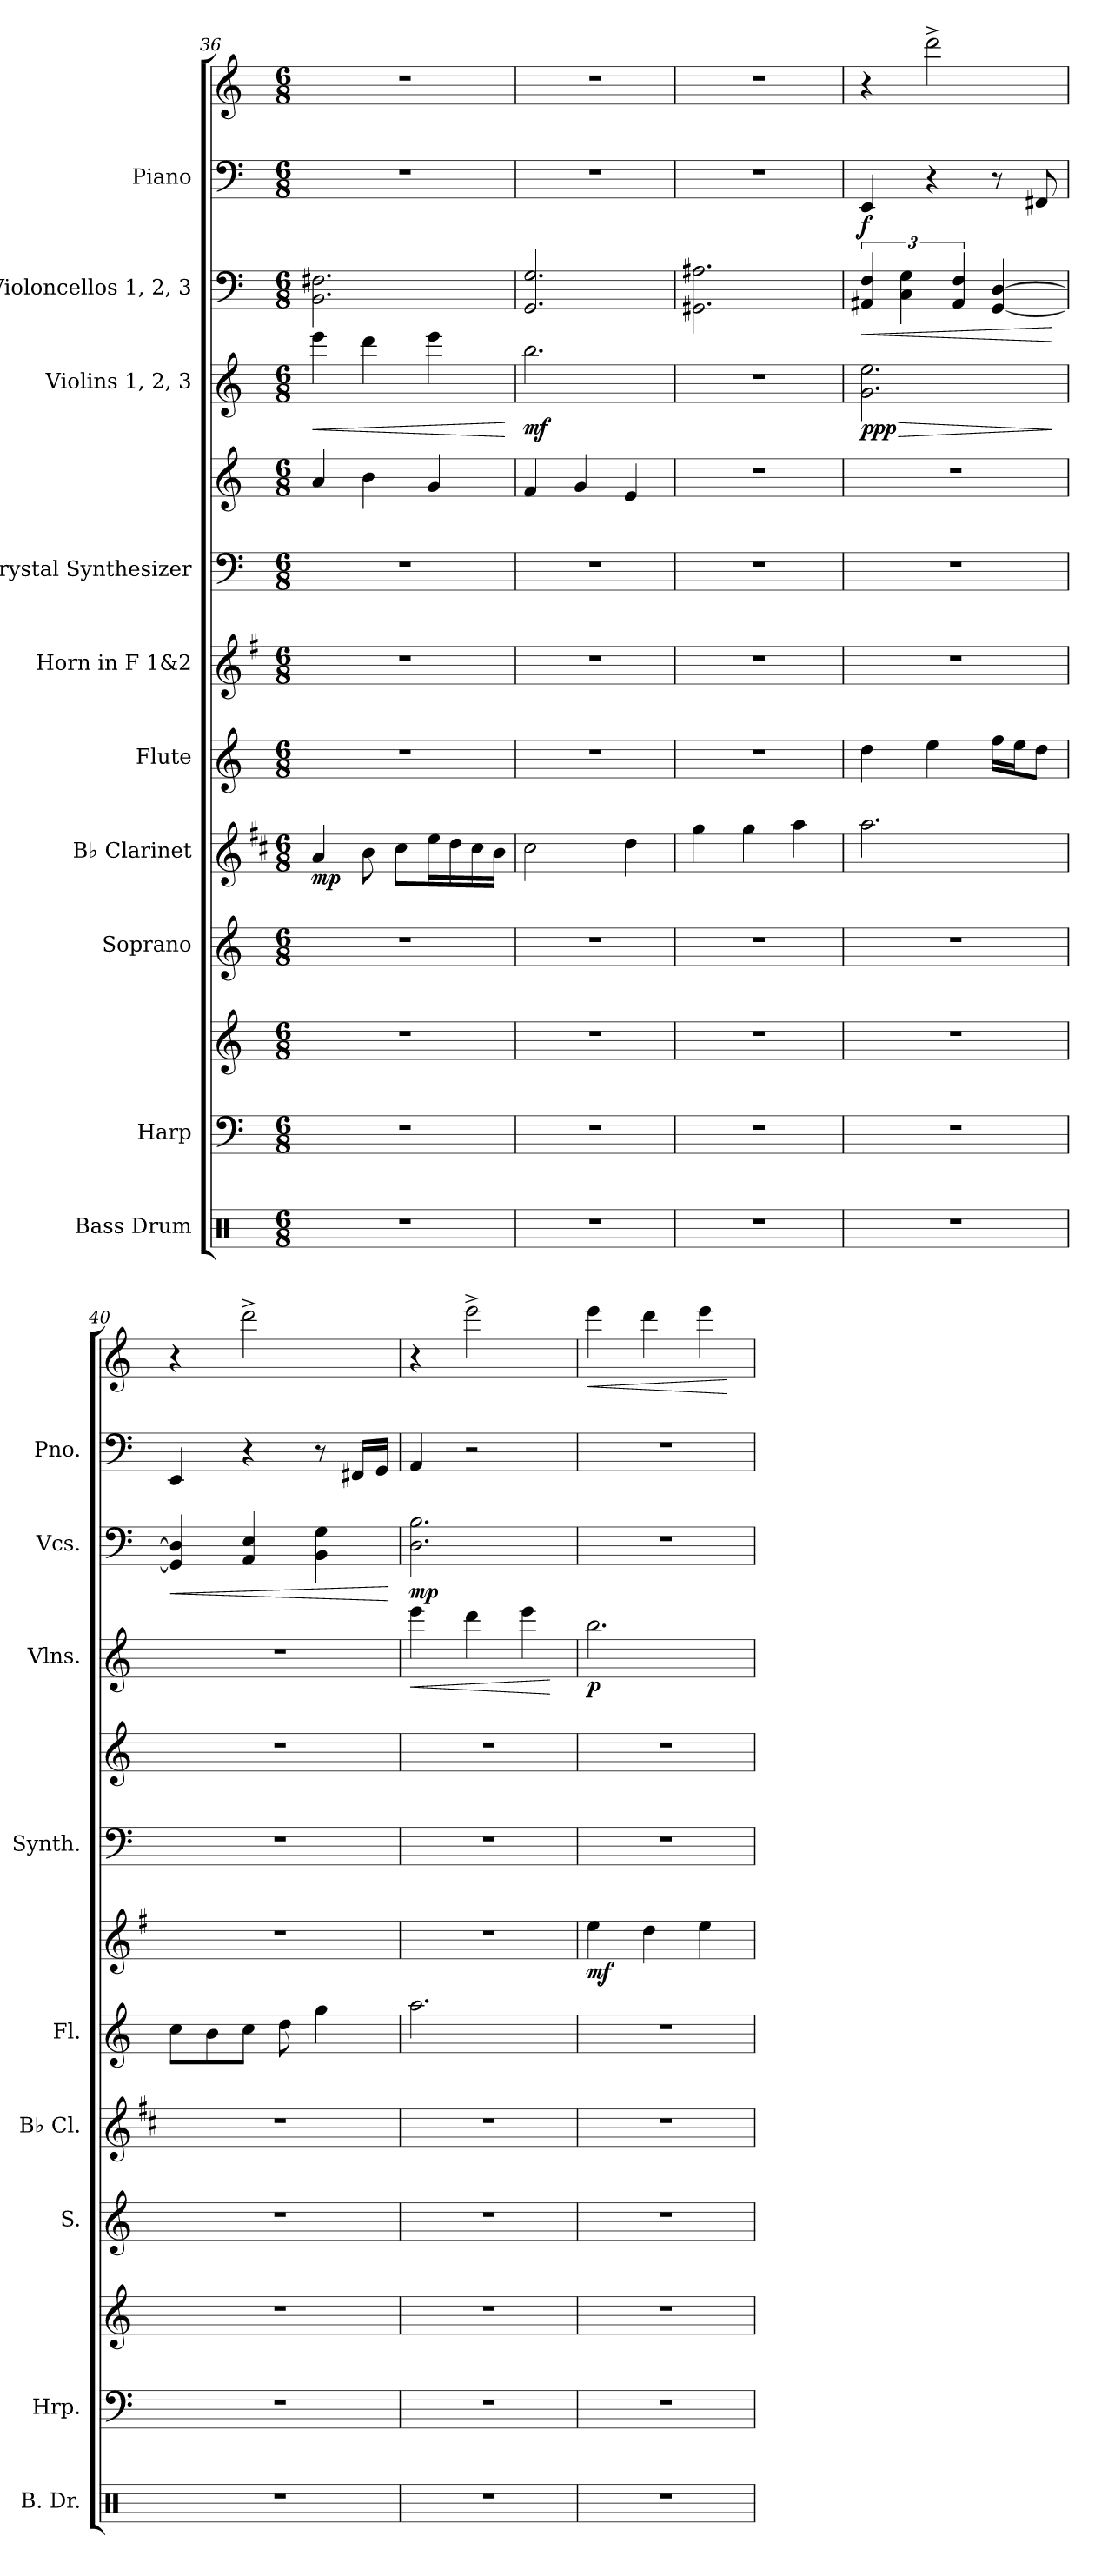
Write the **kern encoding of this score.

**kern	**kern	**kern	**kern	**kern	**dynam	**kern	**kern	**dynam	**kern	**kern	**kern	**dynam	**kern	**dynam	**kern	**kern	**dynam
*part10	*part9	*part9	*part8	*part7	*part7	*part6	*part5	*part5	*part4	*part4	*part3	*part3	*part2	*part2	*part1	*part1	*part1
*staff13	*staff12	*staff11	*staff10	*staff9	*staff9	*staff8	*staff7	*staff7	*staff6	*staff5	*staff4	*staff4	*staff3	*staff3	*staff2	*staff1	*staff1/2
*I"Bass Drum	*I"Harp	*	*I"Soprano	*I"B♭ Clarinet	*	*I"Flute	*I"Horn in F 1&amp;2	*	*I"Crystal Synthesizer	*	*I"Violins 1, 2, 3	*	*I"Violoncellos 1, 2, 3	*	*I"Piano	*	*
*I'B. Dr.	*I'Hrp.	*	*I'S.	*I'B♭ Cl.	*	*I'Fl.	*	*	*I'Synth.	*	*I'Vlns.	*	*I'Vcs.	*	*I'Pno.	*	*
*clefX	*clefF4	*clefG2	*clefG2	*clefG2	*	*clefG2	*clefG2	*	*clefF4	*clefG2	*clefG2	*	*clefF4	*	*clefF4	*clefG2	*
*	*	*	*	*ITrd1c2	*	*	*ITrd4c7	*	*	*	*	*	*	*	*	*	*
*k[]	*k[]	*k[]	*k[]	*k[]	*	*k[]	*k[]	*	*k[]	*k[]	*k[]	*	*k[]	*	*k[]	*k[]	*
*M6/8	*M6/8	*M6/8	*M6/8	*M6/8	*	*M6/8	*M6/8	*	*M6/8	*M6/8	*M6/8	*	*M6/8	*	*M6/8	*M6/8	*
=36	=36	=36	=36	=36	=36	=36	=36	=36	=36	=36	=36	=36	=36	=36	=36	=36	=36
!	!	!	!	!	!LO:DY:b	!	!	!	!	!	!	!LO:HP:b	!	!	!	!	!
2.r	2.r	2.r	2.r	4g/	mp	2.r	2.r	.	2.r	4a/	4eee\	<	2.BB\ 2.F#X\	.	2.r	2.r	.
.	.	.	.	8a\	.	.	.	.	.	4b\	4ddd\	.	.	.	.	.	.
.	.	.	.	8b\L	.	.	.	.	.	.	.	.	.	.	.	.	.
.	.	.	.	16dd\L	.	.	.	.	.	4g/	4eee\	.	.	.	.	.	.
.	.	.	.	16cc\	.	.	.	.	.	.	.	.	.	.	.	.	.
.	.	.	.	16b\	.	.	.	.	.	.	.	.	.	.	.	.	.
.	.	.	.	16a\JJ	.	.	.	.	.	.	.	.	.	.	.	.	.
.	.	.	.	.	.	.	.	.	.	.	.	[	.	.	.	.	.
=37	=37	=37	=37	=37	=37	=37	=37	=37	=37	=37	=37	=37	=37	=37	=37	=37	=37
!	!	!	!	!	!	!	!	!	!	!	!	!LO:DY:b	!	!	!	!	!
2.r	2.r	2.r	2.r	2b\	.	2.r	2.r	.	2.r	4f/	2.bb\	mf	2.GG/ 2.G/	.	2.r	2.r	.
.	.	.	.	.	.	.	.	.	.	4g/	.	.	.	.	.	.	.
.	.	.	.	4cc\	.	.	.	.	.	4e/	.	.	.	.	.	.	.
=38	=38	=38	=38	=38	=38	=38	=38	=38	=38	=38	=38	=38	=38	=38	=38	=38	=38
2.r	2.r	2.r	2.r	4ff\	.	2.r	2.r	.	2.r	2.r	2.r	.	2.GG#X\ 2.A#X\	.	2.r	2.r	.
.	.	.	.	4ff\	.	.	.	.	.	.	.	.	.	.	.	.	.
.	.	.	.	4gg\	.	.	.	.	.	.	.	.	.	.	.	.	.
=39	=39	=39	=39	=39	=39	=39	=39	=39	=39	=39	=39	=39	=39	=39	=39	=39	=39
!	!	!	!	!	!	!	!	!	!	!	!	!LO:HP:b	!	!LO:HP:b	!	!	!
!	!	!	!	!	!	!	!	!	!	!	!	!LO:DY:n=1:b	!	!	!	!	!LO:DY:b=2
2.r	2.r	2.r	2.r	2.gg\	.	4dd\	2.r	.	2.r	2.r	2.g\ 2.ee\	> ppp	6AA#X/ 6F/	<	4EE/	4r	f
.	.	.	.	.	.	.	.	.	.	.	.	.	6C\ 6G\	.	.	.	.
.	.	.	.	.	.	4ee\	.	.	.	.	.	.	.	.	4r	2ddd^\	.
.	.	.	.	.	.	.	.	.	.	.	.	.	6AA#/ 6F/	.	.	.	.
.	.	.	.	.	.	16ff\LL	.	.	.	.	.	.	[4GG/ [4D/	.	8r	.	.
.	.	.	.	.	.	16ee\J	.	.	.	.	.	.	.	.	.	.	.
.	.	.	.	.	.	8dd\J	.	.	.	.	.	.	.	.	8FF#X/	.	.
.	.	.	.	.	.	.	.	.	.	.	.	]	.	[	.	.	.
=40	=40	=40	=40	=40	=40	=40	=40	=40	=40	=40	=40	=40	=40	=40	=40	=40	=40
!	!	!	!	!	!	!	!	!	!	!	!	!	!	!LO:HP:b	!	!	!
2.r	2.r	2.r	2.r	2.r	.	8cc\L	2.r	.	2.r	2.r	2.r	.	4GG/] 4D/]	<	4EE/	4r	.
.	.	.	.	.	.	8b\	.	.	.	.	.	.	.	.	.	.	.
.	.	.	.	.	.	8cc\J	.	.	.	.	.	.	4AA/ 4E/	.	4r	2ddd^\	.
.	.	.	.	.	.	8dd\	.	.	.	.	.	.	.	.	.	.	.
.	.	.	.	.	.	4gg\	.	.	.	.	.	.	4BB\ 4G\	.	8r	.	.
.	.	.	.	.	.	.	.	.	.	.	.	.	.	.	16FF#X/LL	.	.
.	.	.	.	.	.	.	.	.	.	.	.	.	.	.	16GG/JJ	.	.
.	.	.	.	.	.	.	.	.	.	.	.	.	.	[	.	.	.
!!LO:PB:g=z
=41	=41	=41	=41	=41	=41	=41	=41	=41	=41	=41	=41	=41	=41	=41	=41	=41	=41
!	!	!	!	!	!	!	!	!	!	!	!	!LO:HP:b	!	!LO:DY:b	!	!	!
2.r	2.r	2.r	2.r	2.r	.	2.aa\	2.r	.	2.r	2.r	4eee\	<	2.D\ 2.B\	mp	4AA/	4r	.
.	.	.	.	.	.	.	.	.	.	.	4ddd\	.	.	.	2r	2eee^\	.
.	.	.	.	.	.	.	.	.	.	.	4eee\	.	.	.	.	.	.
.	.	.	.	.	.	.	.	.	.	.	.	[	.	.	.	.	.
=42	=42	=42	=42	=42	=42	=42	=42	=42	=42	=42	=42	=42	=42	=42	=42	=42	=42
!	!	!	!	!	!	!	!	!LO:DY:b	!	!	!	!LO:DY:b	!	!	!	!	!LO:HP:b
2.r	2.r	2.r	2.r	2.r	.	2.r	4a\	mf	2.r	2.r	2.bb\	p	2.r	.	2.r	4eee\	<
.	.	.	.	.	.	.	4g\	.	.	.	.	.	.	.	.	4ddd\	.
.	.	.	.	.	.	.	4a\	.	.	.	.	.	.	.	.	4eee\	.
.	.	.	.	.	.	.	.	.	.	.	.	.	.	.	.	.	[
=	=	=	=	=	=	=	=	=	=	=	=	=	=	=	=	=	=
*-	*-	*-	*-	*-	*-	*-	*-	*-	*-	*-	*-	*-	*-	*-	*-	*-	*-
